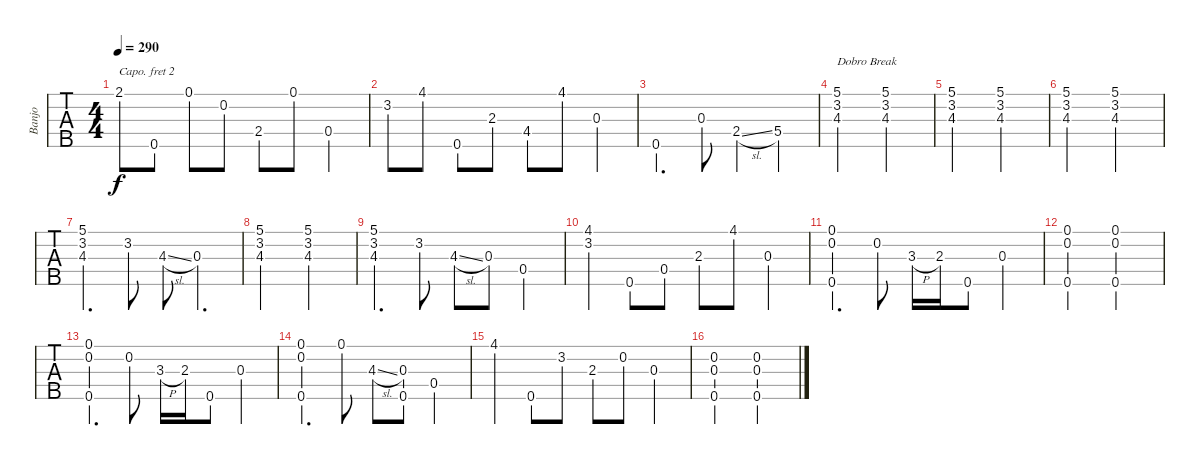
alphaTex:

\track ("Banjo" "Banjo") {instrument banjo}
\staff {tabs}
\capo 2
\tuning (D4 B3 G3 D3 G4) {hide}
\displaytranspose 12
\ts (4 4)
\tempo 290
\clef g2
\ks c
2.1.8{dy f} 0.5.8 0.1.8 0.2.8 2.4.8 0.1.8 0.4.4 |
3.2.8 4.1.8 0.5.8 2.3.8 4.4.8 4.1.8 0.3.4 |
0.5.4{d} 0.3.8 2.4{sl}.4 5.4.4 |
(5.1 3.2 4.3).2{txt "Dobro Break"} (5.1 3.2 4.3).2 |
(5.1 3.2 4.3).2 (5.1 3.2 4.3).2 |
(5.1 3.2 4.3).2 (5.1 3.2 4.3).2 |
(5.1 3.2 4.3).4{d} 3.2.8 4.3{sl}.8 0.3.4{d} |
(5.1 3.2 4.3).2 (5.1 3.2 4.3).2 |
(5.1 3.2 4.3).4{d} 3.2.8 4.3{sl}.8 0.3.8 0.4.4 |
(4.1 3.2).4 0.5.8 0.4.8 2.3.8 4.1.8 0.3.4 |
(0.1 0.2 0.5).4{d} 0.2.8 3.3{h}.16 2.3.16 0.5.8 0.3.4 |
(0.1 0.2 0.5).2 (0.1 0.2 0.5).2 |
(0.1 0.2 0.5).4{d} 0.2.8 3.3{h}.16 2.3.16 0.5.8 0.3.4 |
(0.1 0.2 0.5).4{d} 0.1.8 4.3{sl}.8 (0.3 0.5).8 0.4.4 |
4.1.4 0.5.8 3.2.8 2.3.8 0.2.8 0.3.4 |
(0.2 0.3 0.5).2 (0.2 0.3 0.5).2
